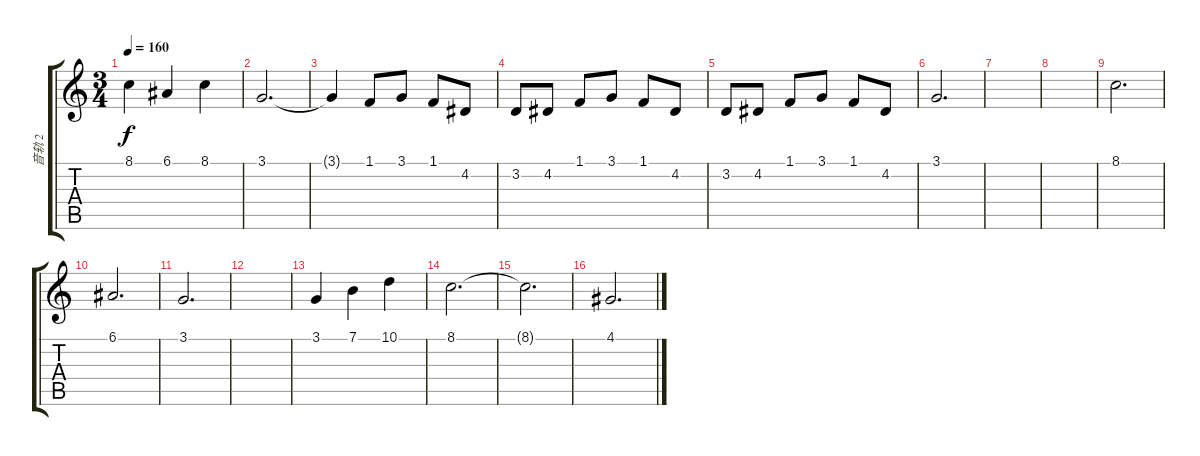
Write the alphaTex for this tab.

\track ("音轨 2" "音轨 2") {instrument pad4choir}
\staff {score tabs}
\tuning (E4 B3 G3 D3 A2 E2) {hide}
\ts (3 4)
\tempo 160
\clef g2
\ks c
8.1{t}.4{dy f} 6.1.4 8.1.4 |
3.1.2{d} |
3.1{t}.4 1.1.8 3.1.8 1.1.8 4.2.8 |
3.2.8 4.2.8 1.1.8 3.1.8 1.1.8 4.2.8 |
3.2.8 4.2.8 1.1.8 3.1.8 1.1.8 4.2.8 |
3.1.2{d} |
|
|
8.1.2{d} |
6.1.2{d} |
3.1.2{d} |
|
3.1.4 7.1.4 10.1.4 |
8.1.2{d} |
8.1{t}.2{d} |
4.1.2{d}
